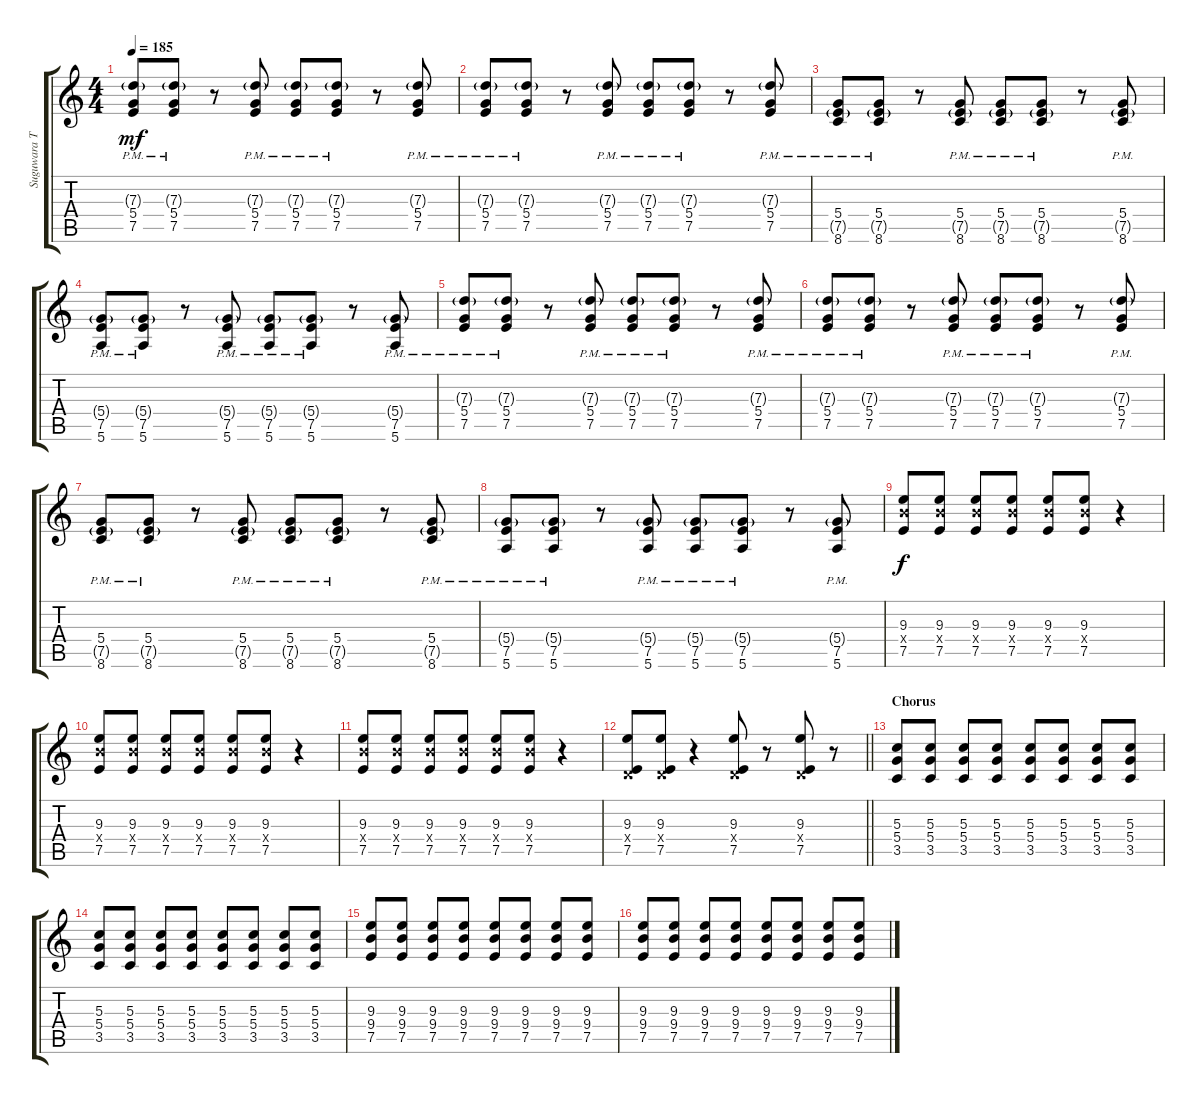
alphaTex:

\track ("Suguwara Takuro" "Suguwara T") {instrument overdrivenguitar}
\staff {score tabs}
\tuning (E4 B3 G3 D3 A2 E2) {hide}
\ts (4 4)
\tempo 185
\clef g2
\ks c
(7.3{g pm} 5.4{pm} 7.5{pm}).8{dy mf} (7.3{g pm} 5.4{pm} 7.5{pm}).8 r.8 (7.3{g pm} 5.4{pm} 7.5{pm}).8 (7.3{g pm} 5.4{pm} 7.5{pm}).8 (7.3{g pm} 5.4{pm} 7.5{pm}).8 r.8 (7.3{g pm} 5.4{pm} 7.5{pm}).8 |
(7.3{g pm} 5.4{pm} 7.5{pm}).8 (7.3{g pm} 5.4{pm} 7.5{pm}).8 r.8 (7.3{g pm} 5.4{pm} 7.5{pm}).8 (7.3{g pm} 5.4{pm} 7.5{pm}).8 (7.3{g pm} 5.4{pm} 7.5{pm}).8 r.8 (7.3{g pm} 5.4{pm} 7.5{pm}).8 |
(5.4{pm} 7.5{g pm} 8.6{pm}).8 (5.4{pm} 7.5{g pm} 8.6{pm}).8 r.8 (5.4{pm} 7.5{g pm} 8.6{pm}).8 (5.4{pm} 7.5{g pm} 8.6{pm}).8 (5.4{pm} 7.5{g pm} 8.6{pm}).8 r.8 (5.4{pm} 7.5{g pm} 8.6{pm}).8 |
(5.4{g pm} 7.5{pm} 5.6{pm}).8 (5.4{g pm} 7.5{pm} 5.6{pm}).8 r.8 (5.4{g pm} 7.5{pm} 5.6{pm}).8 (5.4{g pm} 7.5{pm} 5.6{pm}).8 (5.4{g pm} 7.5{pm} 5.6{pm}).8 r.8 (5.4{g pm} 7.5{pm} 5.6{pm}).8 |
(7.3{g pm} 5.4{pm} 7.5{pm}).8 (7.3{g pm} 5.4{pm} 7.5{pm}).8 r.8 (7.3{g pm} 5.4{pm} 7.5{pm}).8 (7.3{g pm} 5.4{pm} 7.5{pm}).8 (7.3{g pm} 5.4{pm} 7.5{pm}).8 r.8 (7.3{g pm} 5.4{pm} 7.5{pm}).8 |
(7.3{g pm} 5.4{pm} 7.5{pm}).8 (7.3{g pm} 5.4{pm} 7.5{pm}).8 r.8 (7.3{g pm} 5.4{pm} 7.5{pm}).8 (7.3{g pm} 5.4{pm} 7.5{pm}).8 (7.3{g pm} 5.4{pm} 7.5{pm}).8 r.8 (7.3{g pm} 5.4{pm} 7.5{pm}).8 |
(5.4{pm} 7.5{g pm} 8.6{pm}).8 (5.4{pm} 7.5{g pm} 8.6{pm}).8 r.8 (5.4{pm} 7.5{g pm} 8.6{pm}).8 (5.4{pm} 7.5{g pm} 8.6{pm}).8 (5.4{pm} 7.5{g pm} 8.6{pm}).8 r.8 (5.4{pm} 7.5{g pm} 8.6{pm}).8 |
(5.4{g pm} 7.5{pm} 5.6{pm}).8 (5.4{g pm} 7.5{pm} 5.6{pm}).8 r.8 (5.4{g pm} 7.5{pm} 5.6{pm}).8 (5.4{g pm} 7.5{pm} 5.6{pm}).8 (5.4{g pm} 7.5{pm} 5.6{pm}).8 r.8 (5.4{g pm} 7.5{pm} 5.6{pm}).8 |
(9.3 9.4{x} 7.5).8{dy f instrument overdrivenguitar} (9.3 9.4{x} 7.5).8 (9.3 9.4{x} 7.5).8 (9.3 9.4{x} 7.5).8 (9.3 9.4{x} 7.5).8 (9.3 9.4{x} 7.5).8 r.4 |
(9.3 9.4{x} 7.5).8 (9.3 9.4{x} 7.5).8 (9.3 9.4{x} 7.5).8 (9.3 9.4{x} 7.5).8 (9.3 9.4{x} 7.5).8 (9.3 9.4{x} 7.5).8 r.4 |
(9.3 9.4{x} 7.5).8 (9.3 9.4{x} 7.5).8 (9.3 9.4{x} 7.5).8 (9.3 9.4{x} 7.5).8 (9.3 9.4{x} 7.5).8 (9.3 9.4{x} 7.5).8 r.4 |
\barLineRight lightlight
(9.3 0.4{x} 7.5).8 (9.3 0.4{x} 7.5).8 r.4 (9.3 0.4{x} 7.5).8 r.8 (9.3 0.4{x} 7.5).8 r.8 |
\section ("" "Chorus")
(5.3 5.4 3.5).8 (5.3 5.4 3.5).8 (5.3 5.4 3.5).8 (5.3 5.4 3.5).8 (5.3 5.4 3.5).8 (5.3 5.4 3.5).8 (5.3 5.4 3.5).8 (5.3 5.4 3.5).8 |
(5.3 5.4 3.5).8 (5.3 5.4 3.5).8 (5.3 5.4 3.5).8 (5.3 5.4 3.5).8 (5.3 5.4 3.5).8 (5.3 5.4 3.5).8 (5.3 5.4 3.5).8 (5.3 5.4 3.5).8 |
(9.3 9.4 7.5).8 (9.3 9.4 7.5).8 (9.3 9.4 7.5).8 (9.3 9.4 7.5).8 (9.3 9.4 7.5).8 (9.3 9.4 7.5).8 (9.3 9.4 7.5).8 (9.3 9.4 7.5).8 |
(9.3 9.4 7.5).8 (9.3 9.4 7.5).8 (9.3 9.4 7.5).8 (9.3 9.4 7.5).8 (9.3 9.4 7.5).8 (9.3 9.4 7.5).8 (9.3 9.4 7.5).8 (9.3 9.4 7.5).8
